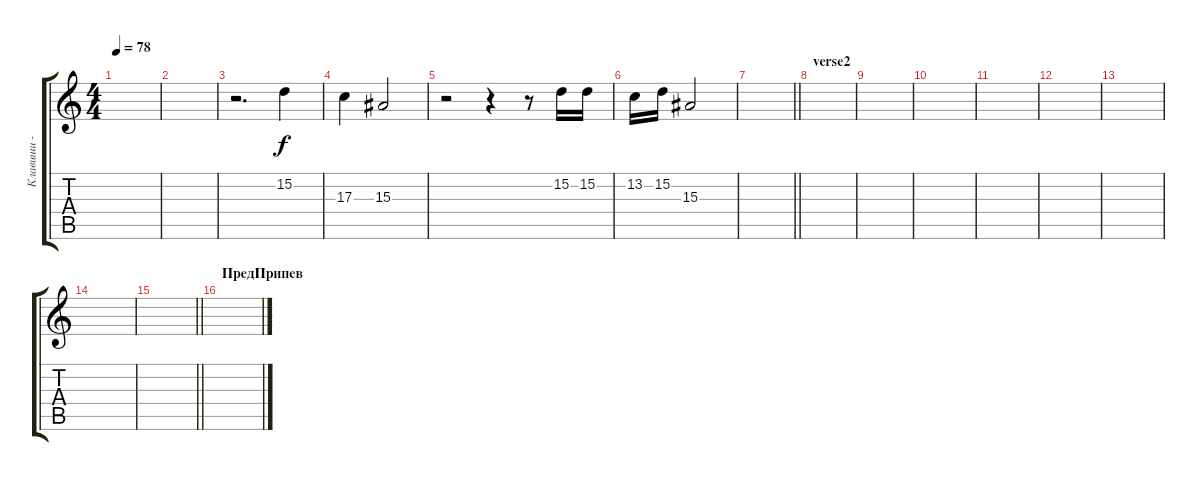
\track ("Клавиши - Джонатан Кейн" "Клавиши - ") {instrument stringensemble1}
\staff {score tabs}
\tuning (E4 B3 G3 D3 A2 E2) {hide}
\ts (4 4)
\tempo 78
\clef g2
\ks c
|
|
r.2{d} 15.2.4 |
17.3.4 15.3.2 |
r.2 r.4 r.8 15.2.16 15.2.16 |
13.2.16 15.2.16 15.3.2 |
\barLineRight lightlight
|
\section ("" "verse2")
|
|
|
|
|
|
|
\barLineRight lightlight
|
\section ("" "ПредПрипев")
